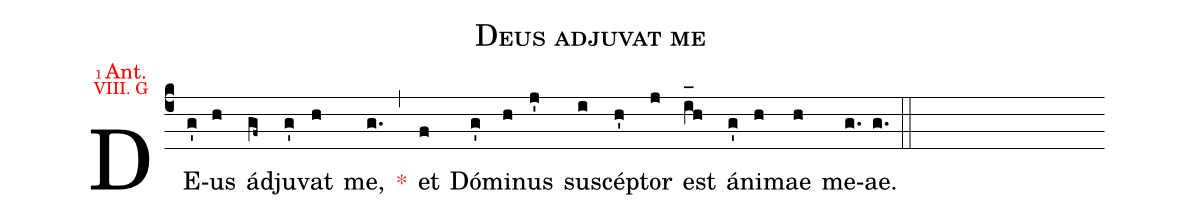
name:Deus adjuvat me;
office-part:Antiphona;
annotation: {\color{red}\tiny 1 \footnotesize Ant.};
annotation: {\color{red}\scriptsize VIII. G};
%%
(c4) DE(g')us(h) ád(gf~)ju(g')vat(h) me,(g.) <c>*</c>(,) et(f) Dó(g')mi(h)nus(j') sus(i)cé(h')ptor(j) est(i_[oh:h]h) <nlba>á(g')ni(h)mae</nlba>(h) me(g.)ae.(g.) (::)
